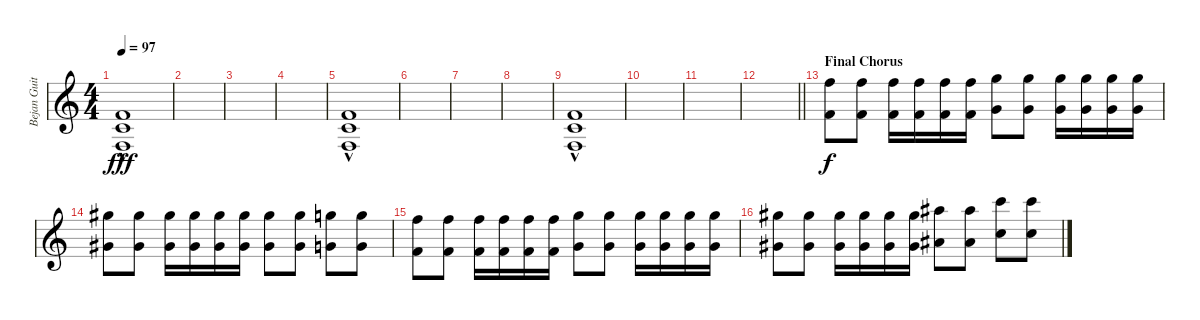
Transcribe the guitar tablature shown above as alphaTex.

\track ("Bejan Guitar" "Bejan Guit") {instrument distortionguitar}
\staff {score}
\tuning (E4 B3 G3 D3 A2 D2) {hide}
\ts (4 4)
\tempo 97
\clef g2
\ks c
(3.4{hac} 3.5{hac} 3.6{hac}).1{dy fff} |
|
|
|
(3.4{hac} 3.5{hac} 3.6{hac}).1 |
|
|
|
(3.4{hac} 3.5{hac} 3.6{hac}).1 |
|
|
\barLineRight lightlight
|
\section ("" "Final Chorus")
(6.2 3.4).8{dy f volume 16} (6.2 3.4).8 (6.2 3.4).16 (6.2 3.4).16 (6.2 3.4).16 (6.2 3.4).16 (8.2 5.4).8 (8.2 5.4).8 (8.2 5.4).16 (8.2 5.4).16 (8.2 5.4).16 (8.2 5.4).16 |
(9.2 6.4).8 (9.2 6.4).8 (9.2 6.4).16 (9.2 6.4).16 (9.2 6.4).16 (9.2 6.4).16 (9.2 6.4).8 (9.2 6.4).8 (8.2 5.4).8 (8.2 5.4).8 |
(6.2 3.4).8{volume 16} (6.2 3.4).8 (6.2 3.4).16 (6.2 3.4).16 (6.2 3.4).16 (6.2 3.4).16 (8.2 5.4).8 (8.2 5.4).8 (8.2 5.4).16 (8.2 5.4).16 (8.2 5.4).16 (8.2 5.4).16 |
(9.2 6.4).8 (9.2 6.4).8 (9.2 6.4).16 (9.2 6.4).16 (9.2 6.4).16 (9.2 6.4).16 (11.2 8.4).8 (11.2 8.4).8 (13.2 10.4).8 (13.2 10.4).8
